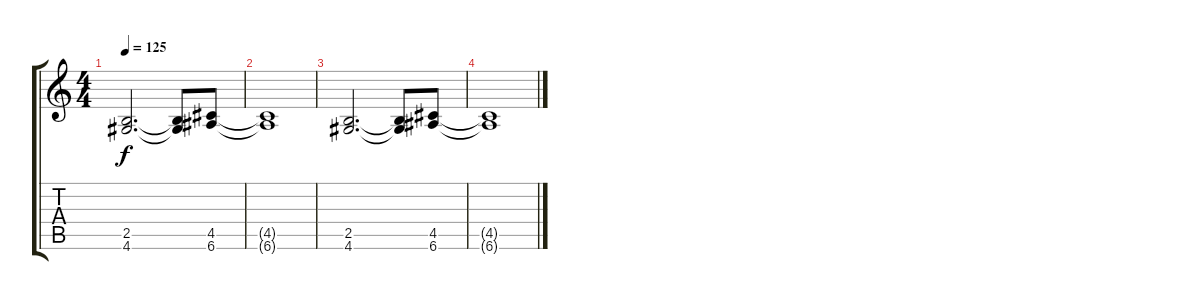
\track "" {instrument distortionguitar}
\staff {score tabs}
\tuning (E4 B3 G3 D3 A2 E2) {hide}
\ts (4 4)
\tempo 125
\clef g2
\ks c
(2.5 4.6).2{d dy f} (2.5{t} 4.6{t}).8 (4.5 6.6).8 |
(4.5{t} 6.6{t}).1 |
(2.5 4.6).2{d} (2.5{t} 4.6{t}).8 (4.5 6.6).8 |
(4.5{t} 6.6{t}).1
